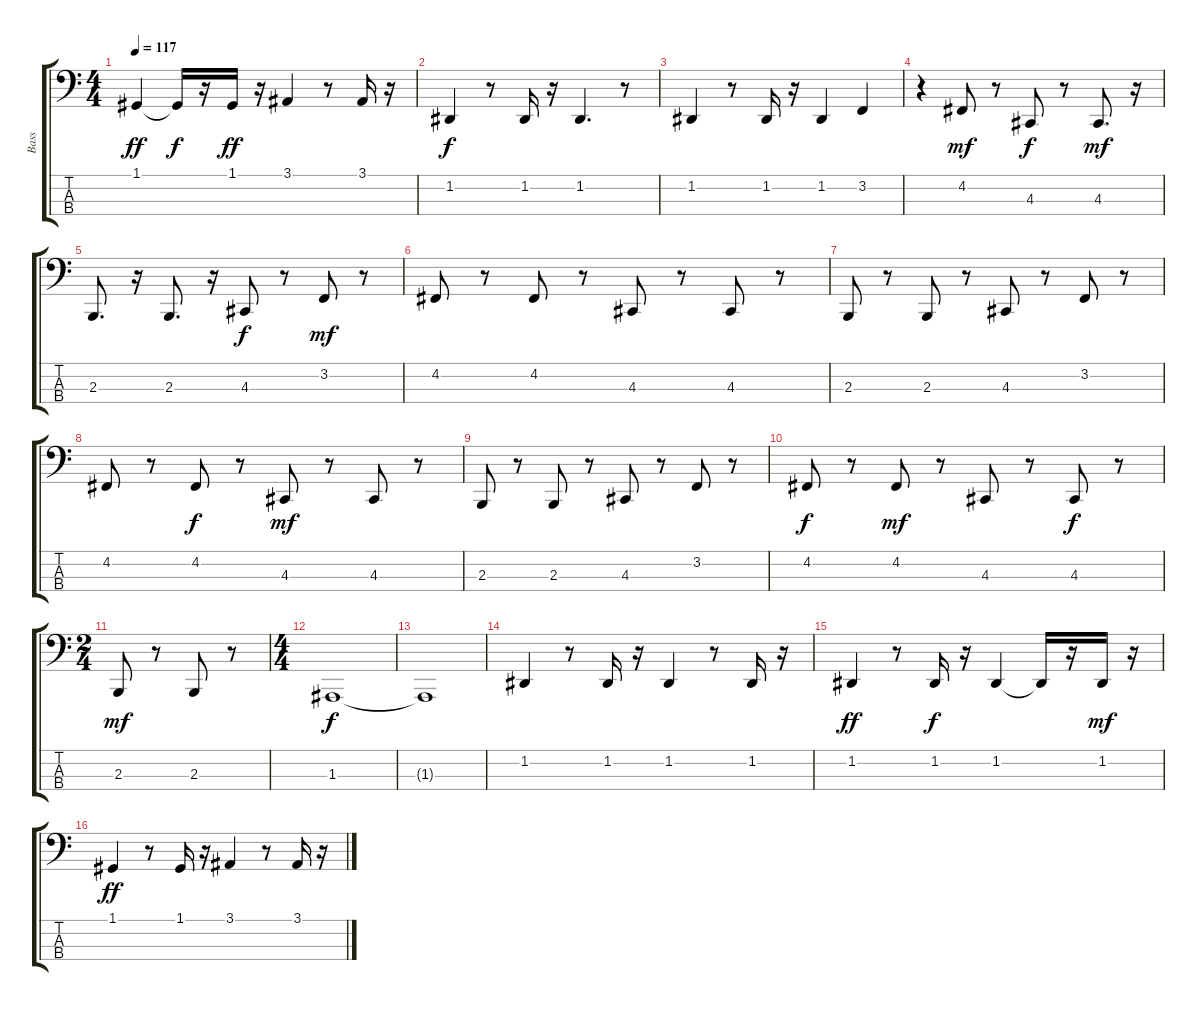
\track ("Bass" "Bass") {instrument pad4choir}
\staff {score tabs}
\tuning (G2 D2 A1 E1) {hide}
\ts (4 4)
\tempo 117
\clef f4
\ks c
1.1.4{dy ff} 1.1{t}.16{dy f} r.16 1.1.16{dy ff} r.16 3.1.4 r.8 3.1.16 r.16 |
1.2.4{dy f} r.8 1.2.16 r.16 1.2.4{d} r.8 |
1.2.4 r.8 1.2.16 r.16 1.2.4 3.2.4 |
r.4 4.2.8{dy mf} r.8 4.3.8{dy f} r.8 4.3.8{d dy mf} r.16 |
2.3.8{d} r.16 2.3.8{d} r.16 4.3.8{dy f} r.8 3.2.8{dy mf} r.8 |
4.2.8 r.8 4.2.8 r.8 4.3.8 r.8 4.3.8 r.8 |
2.3.8 r.8 2.3.8 r.8 4.3.8 r.8 3.2.8 r.8 |
4.2.8 r.8 4.2.8{dy f} r.8 4.3.8{dy mf} r.8 4.3.8 r.8 |
2.3.8 r.8 2.3.8 r.8 4.3.8 r.8 3.2.8 r.8 |
4.2.8{dy f} r.8 4.2.8{dy mf} r.8 4.3.8 r.8 4.3.8{dy f} r.8 |
\ts (2 4)
2.3.8{dy mf} r.8 2.3.8 r.8 |
\ts (4 4)
1.3.1{dy f} |
1.3{t}.1 |
1.2.4 r.8 1.2.16 r.16 1.2.4 r.8 1.2.16 r.16 |
1.2.4{dy ff} r.8 1.2.16{dy f} r.16 1.2.4 1.2{t}.16 r.16 1.2.16{dy mf} r.16 |
1.1.4{dy ff} r.8 1.1.16 r.16 3.1.4 r.8 3.1.16 r.16
